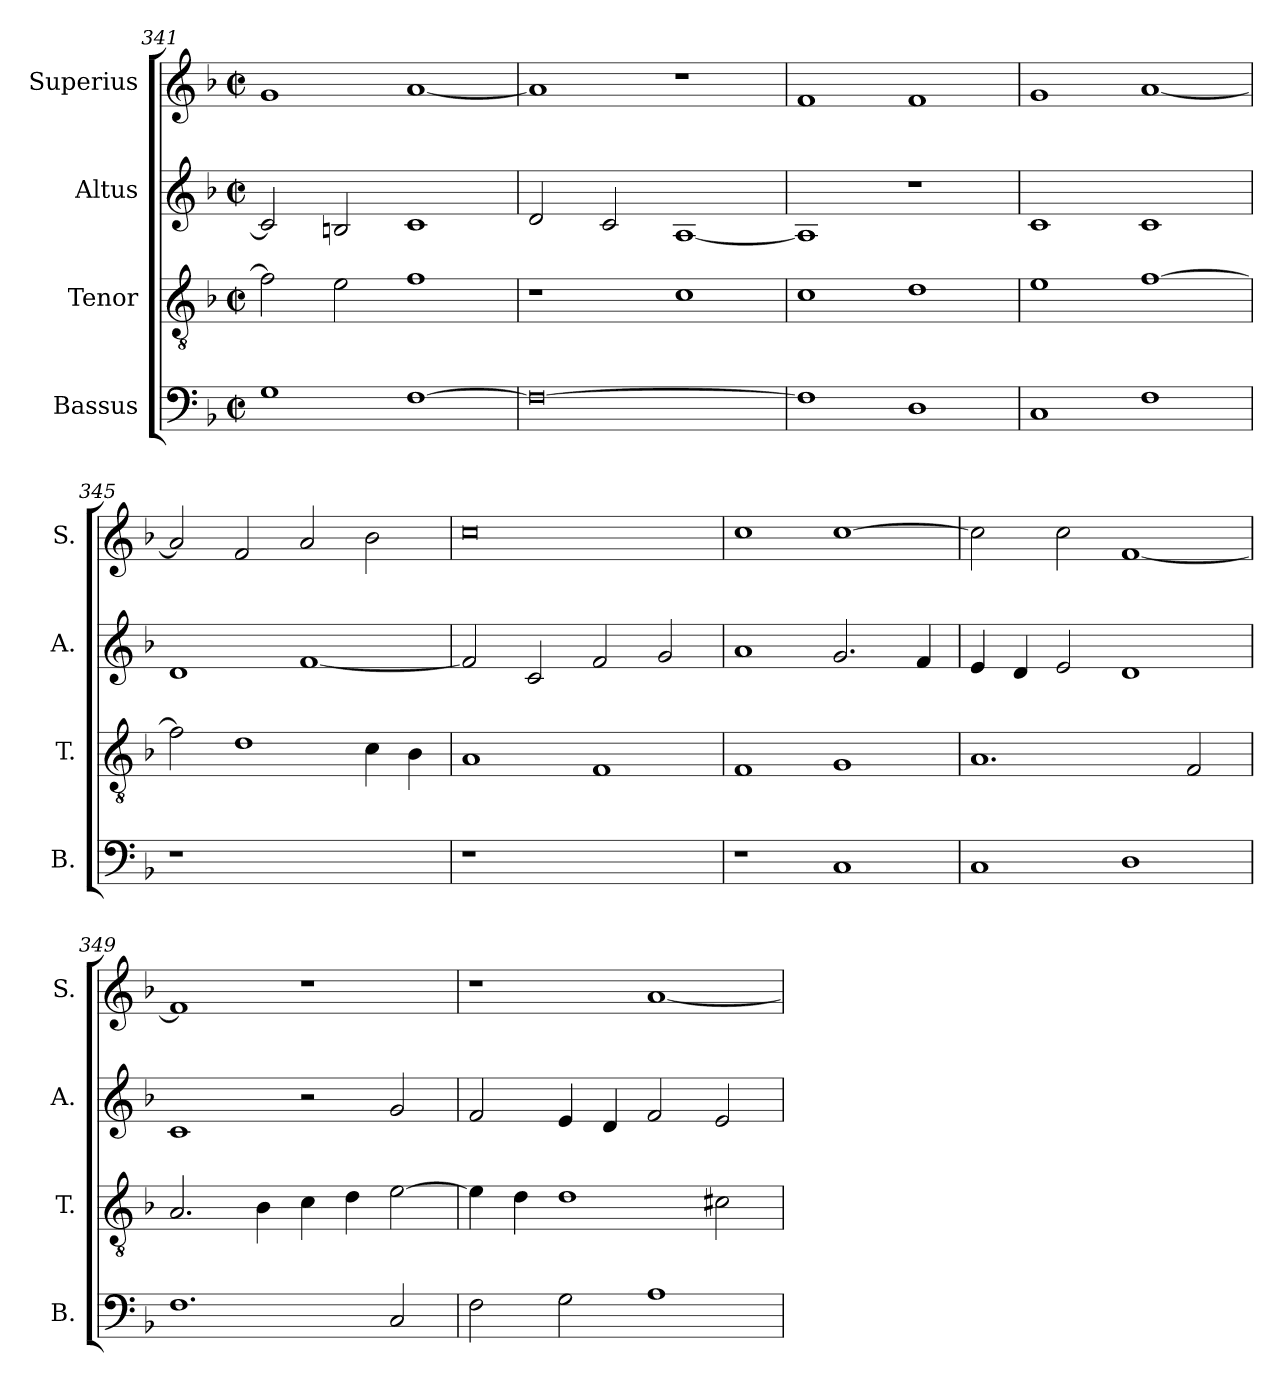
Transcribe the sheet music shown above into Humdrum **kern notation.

**kern	**kern	**kern	**kern
*part4	*part3	*part2	*part1
*staff4	*staff3	*staff2	*staff1
*I"Bassus	*I"Tenor	*I"Altus	*I"Superius
*I'B.	*I'T.	*I'A.	*I'S.
*clefF4	*clefGv2	*clefG2	*clefG2
*	*ITrd7c12	*	*
*k[b-]	*k[b-]	*k[b-]	*k[b-]
*F:	*F:	*F:	*F:
*M2/2	*M2/2	*M2/2	*M2/2
*met(c|)	*met(c|)	*met(c|)	*met(c|)
=341	=341	=341	=341
1Gi	2Fi\]	2ci/]	1gi
.	2Ei\	2Bni/	.
[>1Fi	1Fi	1ci	[<1ai
!!LO:LB:g=z
=342	=342	=342	=342
0Fi_>	1r	2di/	1ai]
.	.	2ci/	.
.	1Ci	[<1Ai	1r
=343	=343	=343	=343
1Fi]	1Ci	1Ai]	1fi
1Di	1Di	1r	1fi
=344	=344	=344	=344
1Ci	1Ei	1ci	1gi
1Fi	[>1Fi	1ci	[<1ai
=345	=345	=345	=345
!LO:N:vis=1	!	!	!
1r	2Fi\]	1di	2ai/]
.	1Di	.	2fi/
1ryy	.	[<1fi	2ai/
.	4Ci\	.	2b-i\
.	4BB-i\	.	.
=346	=346	=346	=346
!LO:N:vis=1	!	!	!
1r	1AAi	2fi/]	0cci
.	.	2ci/	.
1ryy	1FFi	2fi/	.
.	.	2gi/	.
=347	=347	=347	=347
1r	1FFi	1ai	1cci
1Ci	1GGi	2.gi/	[>1cci
.	.	4fi/	.
!!LO:PB:g=z
=348	=348	=348	=348
1Ci	1.AAi	4ei/	2cci\]
.	.	4di/	.
.	.	2ei/	2cci\
1Di	.	1di	[<1fi
.	2FFi/	.	.
=349	=349	=349	=349
1.Fi	2.AAi/	1ci	1fi]
.	4BB-i\	.	.
.	4Ci\	2r	1r
.	4Di\	.	.
2Ci/	[>2Ei\	2gi/	.
=350	=350	=350	=350
2Fi\	4Ei\]	2fi/	1r
.	4Di\	.	.
2Gi\	1Di	4ei/	.
.	.	4di/	.
1Ai	.	2fi/	[<1ai
.	2C#Xi\	2ei/	.
=	=	=	=
*-	*-	*-	*-
